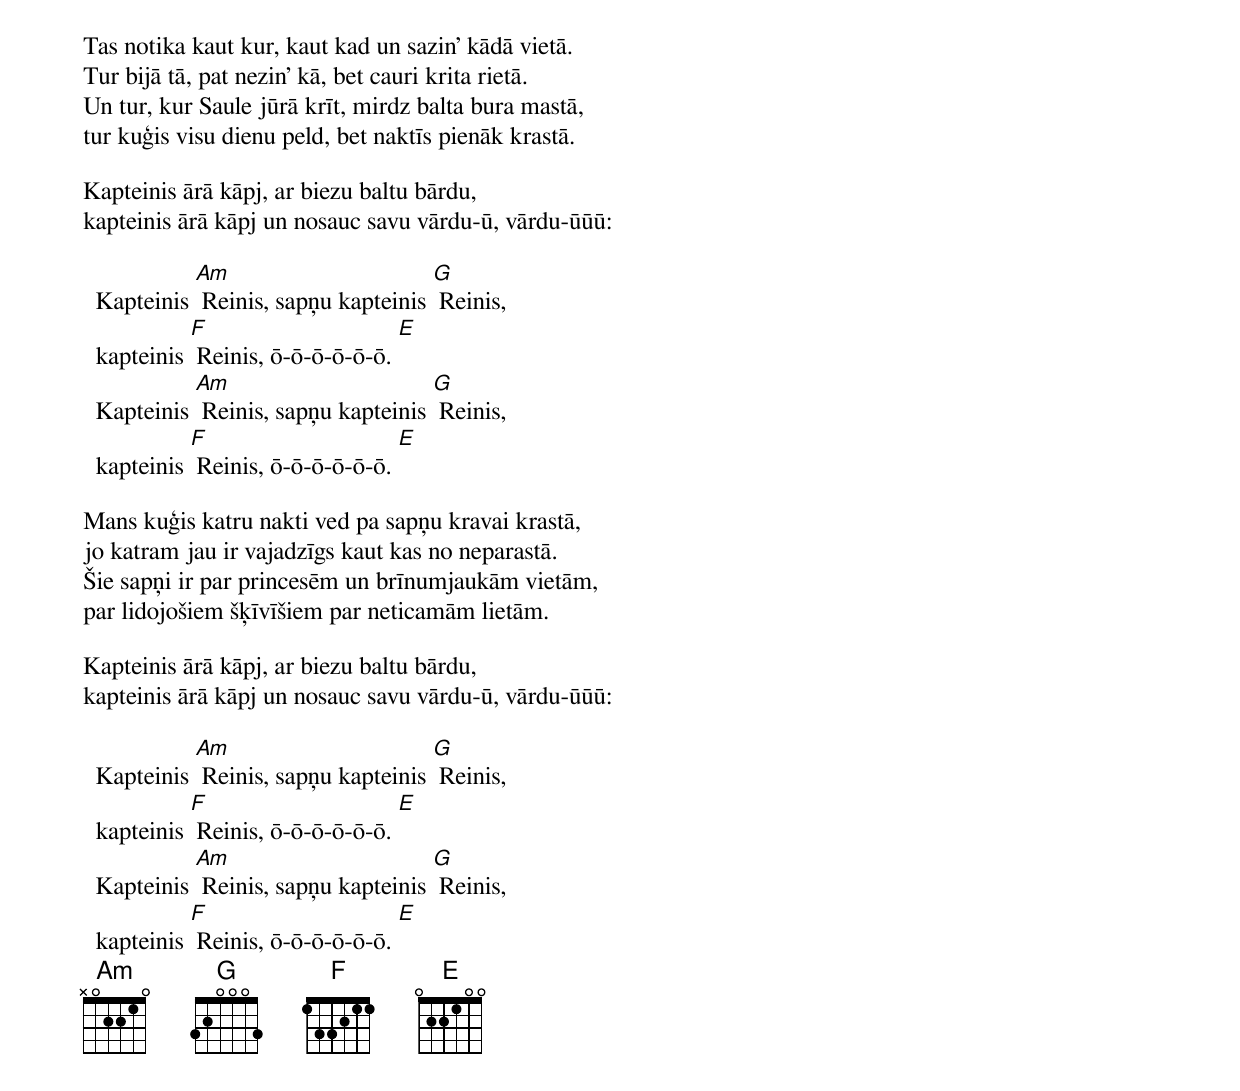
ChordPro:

Tas notika kaut kur, kaut kad un sazin' kādā vietā.
Tur bijā tā, pat nezin' kā, bet cauri krita rietā.
Un tur, kur Saule jūrā krīt, mirdz balta bura mastā,
tur kuģis visu dienu peld, bet naktīs pienāk krastā.

Kapteinis ārā kāpj, ar biezu baltu bārdu,
kapteinis ārā kāpj un nosauc savu vārdu-ū, vārdu-ūūū:

  Kapteinis [Am] Reinis, sapņu kapteinis [G] Reinis,
  kapteinis [F] Reinis, ō-ō-ō-ō-ō-ō. [E]
  Kapteinis [Am] Reinis, sapņu kapteinis [G] Reinis,
  kapteinis [F] Reinis, ō-ō-ō-ō-ō-ō. [E]

Mans kuģis katru nakti ved pa sapņu kravai krastā,
jo katram jau ir vajadzīgs kaut kas no neparastā.
Šie sapņi ir par princesēm un brīnumjaukām vietām,
par lidojošiem šķīvīšiem par neticamām lietām.

Kapteinis ārā kāpj, ar biezu baltu bārdu,
kapteinis ārā kāpj un nosauc savu vārdu-ū, vārdu-ūūū:

  Kapteinis [Am] Reinis, sapņu kapteinis [G] Reinis,
  kapteinis [F] Reinis, ō-ō-ō-ō-ō-ō. [E]
  Kapteinis [Am] Reinis, sapņu kapteinis [G] Reinis,
  kapteinis [F] Reinis, ō-ō-ō-ō-ō-ō. [E]
